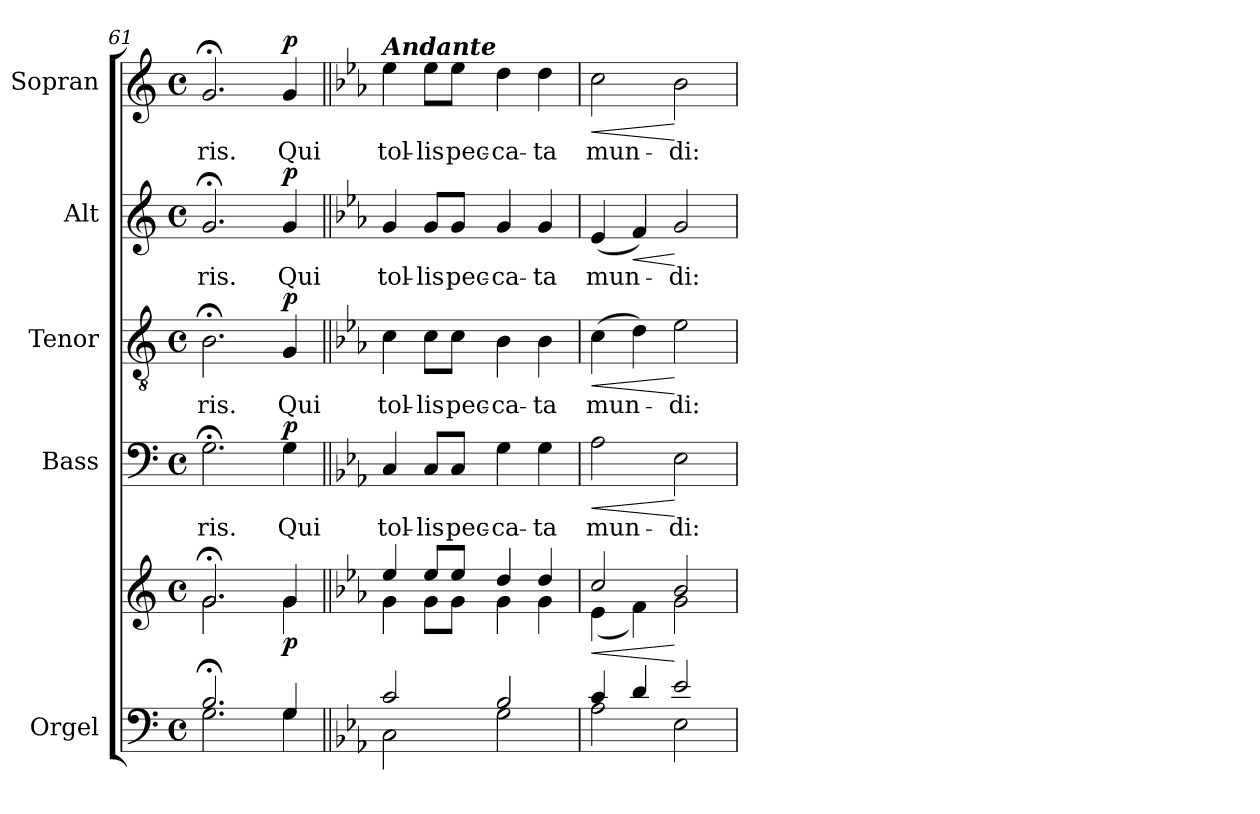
**kern	**kern	**dynam	**kern	**text	**dynam	**kern	**text	**dynam	**kern	**text	**dynam	**kern	**text	**dynam
*part5	*part5	*part5	*part4	*part4	*part4	*part3	*part3	*part3	*part2	*part2	*part2	*part1	*part1	*part1
*staff6	*staff5	*staff5/6	*staff4	*staff4	*staff4	*staff3	*staff3	*staff3	*staff2	*staff2	*staff2	*staff1	*staff1	*staff1
*I"Orgel	*	*	*I"Bass	*	*	*I"Tenor	*	*	*I"Alt	*	*	*I"Sopran	*	*
*I'Org.	*	*	*I'B.	*	*	*I'T.	*	*	*I'A.	*	*	*I'S.	*	*
*clefF4	*clefG2	*	*clefF4	*	*	*clefGv2	*	*	*clefG2	*	*	*clefG2	*	*
*k[]	*k[]	*	*k[]	*	*	*k[]	*	*	*k[]	*	*	*k[]	*	*
*C:	*C:	*	*C:	*	*	*C:	*	*	*C:	*	*	*C:	*	*
*M4/4	*M4/4	*	*M4/4	*	*	*M4/4	*	*	*M4/4	*	*	*M4/4	*	*
*met(c)	*met(c)	*	*met(c)	*	*	*met(c)	*	*	*met(c)	*	*	*met(c)	*	*
=61	=61	=61	=61	=61	=61	=61	=61	=61	=61	=61	=61	=61	=61	=61
*^	*^	*	*	*	*	*	*	*	*	*	*	*	*	*
!	!	!	!	!	!	!LO:LY:b	!	!	!LO:LY:b	!	!	!LO:LY:b	!	!	!LO:LY:b	!
2.B;/	2.G\	2.g;</	2.g\	.	2.G;<\	-ris.	.	2.B;<\	-ris.	.	2.g;</	-ris.	.	2.g;</	-ris.	.
!	!	!	!	!LO:DY:b	!	!LO:LY:b	!LO:DY:a	!	!LO:LY:b	!LO:DY:a	!	!LO:LY:b	!LO:DY:a	!	!LO:LY:b	!LO:DY:a
4G/	4G\	4g/	4g\	p	4G\	Qui	p	4G/	Qui	p	4g/	Qui	p	4g/	Qui	p
!!LO:PB:g=z
=62||	=62||	=62||	=62||	=62||	=62||	=62||	=62||	=62||	=62||	=62||	=62||	=62||	=62||	=62||	=62||	=62||
*k[b-e-a-]	*	*k[b-e-a-]	*	*	*k[b-e-a-]	*	*	*k[b-e-a-]	*	*	*k[b-e-a-]	*	*	*k[b-e-a-]	*	*
*E-:	*	*E-:	*	*	*E-:	*	*	*E-:	*	*	*E-:	*	*	*E-:	*	*
!	!	!	!	!	!	!	!	!	!	!	!	!	!	!LO:TX:a:Bi:t=Andante	!	!
!	!	!	!	!	!	!LO:LY:b	!	!	!LO:LY:b	!	!	!LO:LY:b	!	!	!LO:LY:b	!
2c/	2C\	4ee-/	4g\	.	4C/	tol-	.	4c\	tol-	.	4g/	tol-	.	4ee-\	tol-	.
!	!	!	!	!	!	!LO:LY:b	!	!	!LO:LY:b	!	!	!LO:LY:b	!	!	!LO:LY:b	!
.	.	8ee-/L	8g\L	.	8C/L	-lis	.	8c\L	-lis	.	8g/L	-lis	.	8ee-\L	-lis	.
!	!	!	!	!	!	!LO:LY:b	!	!	!LO:LY:b	!	!	!LO:LY:b	!	!	!LO:LY:b	!
.	.	8ee-/J	8g\J	.	8C/J	pec-	.	8c\J	pec-	.	8g/J	pec-	.	8ee-\J	pec-	.
!	!	!	!	!	!	!LO:LY:b	!	!	!LO:LY:b	!	!	!LO:LY:b	!	!	!LO:LY:b	!
2B-/	2G\	4dd/	4g\	.	4G\	-ca-	.	4B-\	-ca-	.	4g/	-ca-	.	4dd\	-ca-	.
!	!	!	!	!	!	!LO:LY:b	!	!	!LO:LY:b	!	!	!LO:LY:b	!	!	!LO:LY:b	!
.	.	4dd/	4g\	.	4G\	-ta	.	4B-\	-ta	.	4g/	-ta	.	4dd\	-ta	.
=63	=63	=63	=63	=63	=63	=63	=63	=63	=63	=63	=63	=63	=63	=63	=63	=63
!	!	!	!	!LO:HP:b	!	!LO:LY:b	!LO:HP:b	!	!LO:LY:b	!LO:HP:b	!	!LO:LY:b	!	!	!LO:LY:b	!LO:HP:b
4c/	2A-\	2cc/	(<4e-\	<	2A-\	mun-	<	(>4c\	mun-	<	(<4e-/	mun-	.	2cc\	mun-	<
!	!	!	!	!	!	!	!	!	!	!	!	!	!LO:HP:b	!	!	!
4d/	.	.	4f\)	.	.	.	.	4d\)	.	.	4f/)	.	<	.	.	.
!	!	!	!	!	!	!LO:LY:b	!	!	!LO:LY:b	!	!	!LO:LY:b	!	!	!LO:LY:b	!
2e-/	2E-\	2b-/	2g\	[	2E-\	-di:	[	2e-\	-di:	[	2g/	-di:	[	2b-\	-di:	[
*v	*v	*	*	*	*	*	*	*	*	*	*	*	*	*	*	*
*	*v	*v	*	*	*	*	*	*	*	*	*	*	*	*	*
=	=	=	=	=	=	=	=	=	=	=	=	=	=	=
*-	*-	*-	*-	*-	*-	*-	*-	*-	*-	*-	*-	*-	*-	*-
